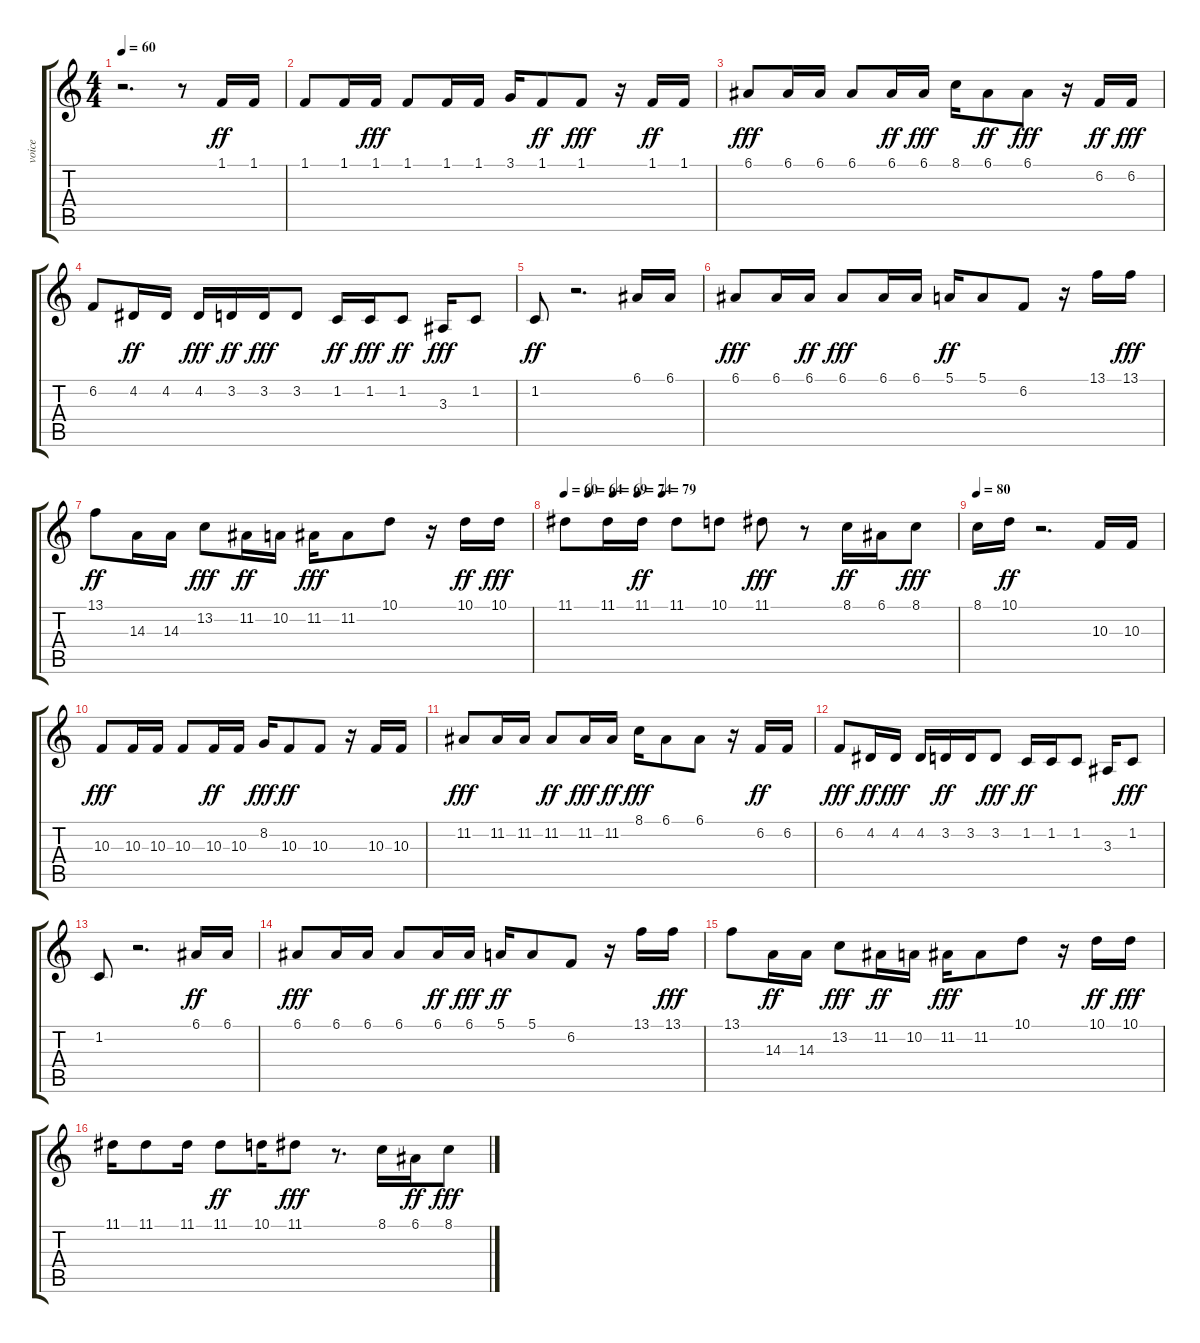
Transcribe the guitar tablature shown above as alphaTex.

\track ("voice" "voice") {instrument sopranosax}
\staff {score tabs}
\tuning (E4 B3 G3 D3 A2 E2) {hide}
\ts (4 4)
\tempo 60
\clef g2
\ks c
r.2{d dy ff instrument sopranosax} r.8 1.1.16 1.1.16 |
1.1.8 1.1.16 1.1.16{dy fff} 1.1.8 1.1.16 1.1.16 3.1.16 1.1.8{dy ff} 1.1.8{dy fff} r.16 1.1.16{dy ff} 1.1.16 |
6.1.8{dy fff} 6.1.16 6.1.16 6.1.8 6.1.16{dy ff} 6.1.16{dy fff} 8.1.16 6.1.8{dy ff} 6.1.8{dy fff} r.16 6.2.16{dy ff} 6.2.16{dy fff} |
6.2.8 4.2.16{dy ff} 4.2.16 4.2.16{dy fff} 3.2.16{dy ff} 3.2.16{dy fff} 3.2.8 1.2.16{dy ff} 1.2.16{dy fff} 1.2.8{dy ff} 3.3.16{dy fff} 1.2.8 |
1.2.8{dy ff} r.2{d} 6.1.16 6.1.16 |
6.1.8{dy fff} 6.1.16 6.1.16{dy ff} 6.1.8{dy fff} 6.1.16 6.1.16 5.1.16{dy ff} 5.1.8 6.2.8 r.16 13.1.16 13.1.16{dy fff} |
13.1.8{dy ff} 14.3.16 14.3.16 13.2.8{dy fff} 11.2.16{dy ff} 10.2.16 11.2.16{dy fff} 11.2.8 10.1.8 r.16 10.1.16{dy ff} 10.1.16{dy fff} |
\tempo 60
\tempo (64 0.0625)
\tempo (69 0.125)
\tempo (74 0.1875)
\tempo (79 0.25)
11.1.8 11.1.16 11.1.16{dy ff} 11.1.8 10.1.8 11.1.8{dy fff} r.8 8.1.16{dy ff} 6.1.16 8.1.8{dy fff} |
\tempo 80
8.1.16 10.1.16{dy ff} r.2{d} 10.3.16 10.3.16 |
10.3.8{dy fff} 10.3.16 10.3.16 10.3.8 10.3.16{dy ff} 10.3.16 8.2.16{dy fff} 10.3.8{dy ff} 10.3.8 r.16 10.3.16 10.3.16 |
11.2.8{dy fff} 11.2.16 11.2.16 11.2.8{dy ff} 11.2.16{dy fff} 11.2.16{dy ff} 8.1.16{dy fff} 6.1.8 6.1.8 r.16 6.2.16{dy ff} 6.2.16 |
6.2.8{dy fff} 4.2.16{dy ff} 4.2.16{dy fff} 4.2.16 3.2.16{dy ff} 3.2.16 3.2.8{dy fff} 1.2.16{dy ff} 1.2.16 1.2.8 3.3.16 1.2.8{dy fff} |
1.2.8 r.2{d} 6.1.16{dy ff} 6.1.16 |
6.1.8{dy fff} 6.1.16 6.1.16 6.1.8 6.1.16{dy ff} 6.1.16{dy fff} 5.1.16{dy ff} 5.1.8 6.2.8 r.16 13.1.16 13.1.16{dy fff} |
13.1.8 14.3.16{dy ff} 14.3.16 13.2.8{dy fff} 11.2.16{dy ff} 10.2.16 11.2.16{dy fff} 11.2.8 10.1.8 r.16 10.1.16{dy ff} 10.1.16{dy fff} |
11.1.16 11.1.8 11.1.16 11.1.8{dy ff} 10.1.16 11.1.8{dy fff} r.8{d} 8.1.16 6.1.16{dy ff} 8.1.8{dy fff}
